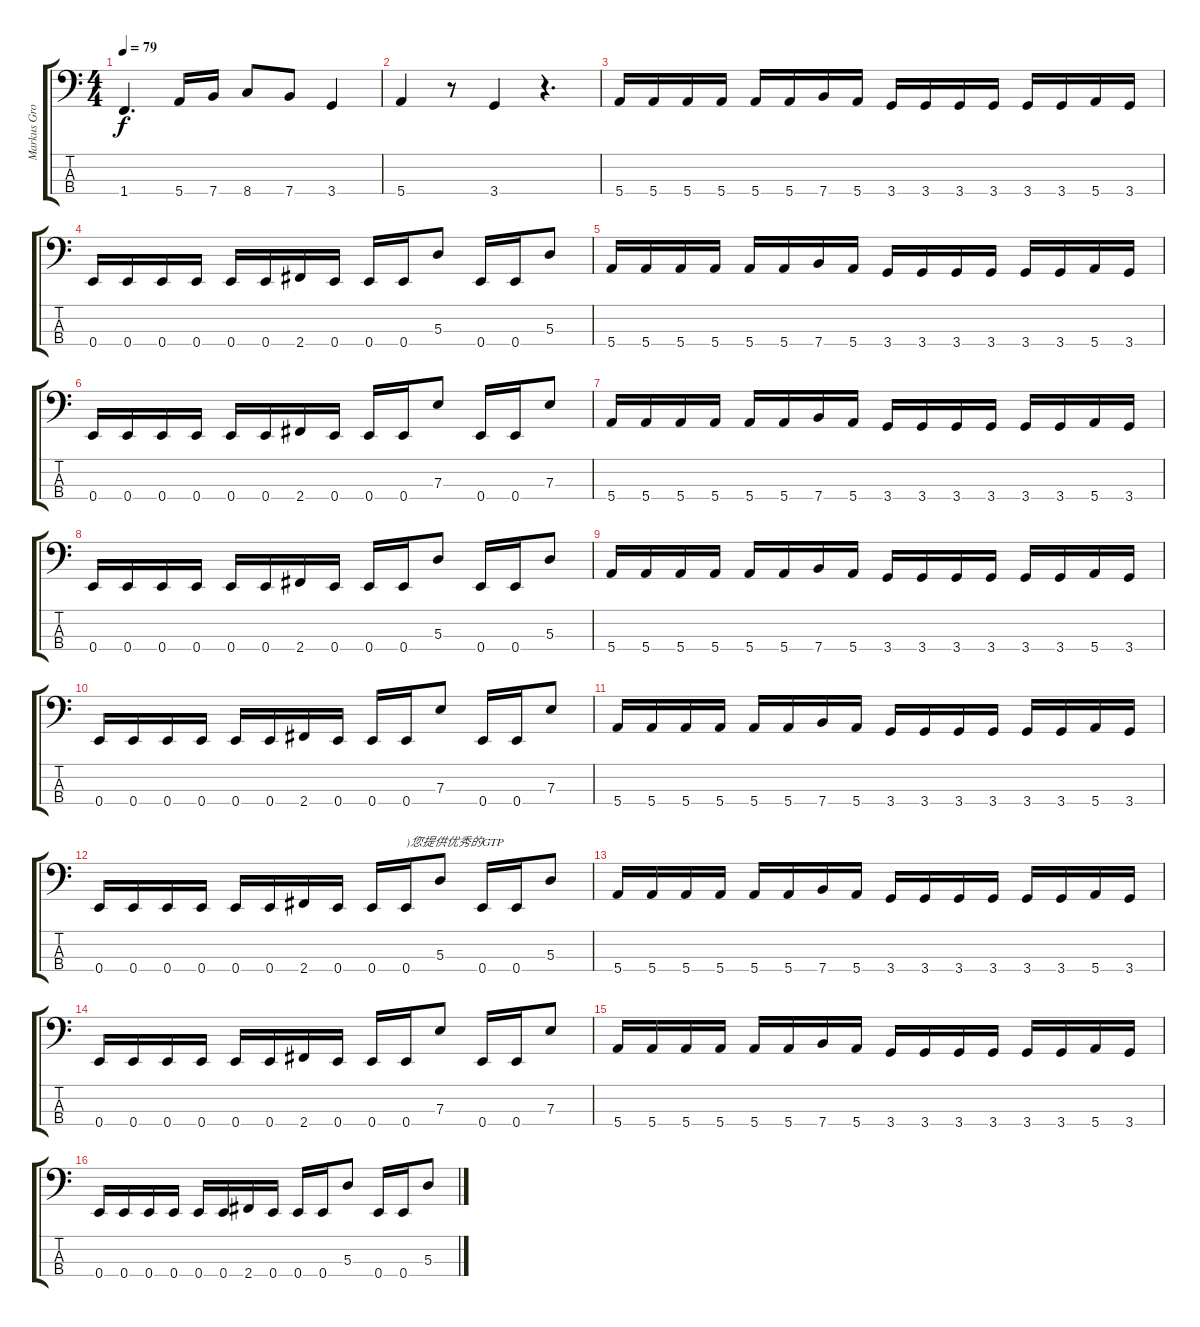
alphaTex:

\track ("Markus Grosskopf" "Markus Gro") {instrument electricbassfinger}
\staff {score tabs}
\tuning (G2 D2 A1 E1) {hide}
\ts (4 4)
\tempo 79
\clef f4
\ks c
1.4{t}.4{d dy f} 5.4.16 7.4.16 8.4.8 7.4.8 3.4.4 |
5.4.4 r.8 3.4.4 r.4{d} |
5.4.16 5.4.16 5.4.16 5.4.16 5.4.16 5.4.16 7.4.16 5.4.16 3.4.16 3.4.16 3.4.16 3.4.16 3.4.16 3.4.16 5.4.16 3.4.16 |
0.4.16 0.4.16 0.4.16 0.4.16 0.4.16 0.4.16 2.4.16 0.4.16 0.4.16 0.4.16 5.3.8 0.4.16 0.4.16 5.3.8 |
5.4.16 5.4.16 5.4.16 5.4.16 5.4.16 5.4.16 7.4.16 5.4.16 3.4.16 3.4.16 3.4.16 3.4.16 3.4.16 3.4.16 5.4.16 3.4.16 |
0.4.16 0.4.16 0.4.16 0.4.16 0.4.16 0.4.16 2.4.16 0.4.16 0.4.16 0.4.16 7.3.8 0.4.16 0.4.16 7.3.8 |
5.4.16 5.4.16 5.4.16 5.4.16 5.4.16 5.4.16 7.4.16 5.4.16 3.4.16 3.4.16 3.4.16 3.4.16 3.4.16 3.4.16 5.4.16 3.4.16 |
0.4.16 0.4.16 0.4.16 0.4.16 0.4.16 0.4.16 2.4.16 0.4.16 0.4.16 0.4.16 5.3.8 0.4.16 0.4.16 5.3.8 |
5.4.16 5.4.16 5.4.16 5.4.16 5.4.16 5.4.16 7.4.16 5.4.16 3.4.16 3.4.16 3.4.16 3.4.16 3.4.16 3.4.16 5.4.16 3.4.16 |
0.4.16 0.4.16 0.4.16 0.4.16 0.4.16 0.4.16 2.4.16 0.4.16 0.4.16 0.4.16 7.3.8 0.4.16 0.4.16 7.3.8 |
5.4.16 5.4.16 5.4.16 5.4.16 5.4.16 5.4.16 7.4.16 5.4.16 3.4.16 3.4.16 3.4.16 3.4.16 3.4.16 3.4.16 5.4.16 3.4.16 |
0.4.16 0.4.16 0.4.16 0.4.16 0.4.16 0.4.16 2.4.16 0.4.16 0.4.16 0.4.16{txt ")您提供优秀的GTP"} 5.3.8 0.4.16 0.4.16 5.3.8 |
5.4.16 5.4.16 5.4.16 5.4.16 5.4.16 5.4.16 7.4.16 5.4.16 3.4.16 3.4.16 3.4.16 3.4.16 3.4.16 3.4.16 5.4.16 3.4.16 |
0.4.16 0.4.16 0.4.16 0.4.16 0.4.16 0.4.16 2.4.16 0.4.16 0.4.16 0.4.16 7.3.8 0.4.16 0.4.16 7.3.8 |
5.4.16 5.4.16 5.4.16 5.4.16 5.4.16 5.4.16 7.4.16 5.4.16 3.4.16 3.4.16 3.4.16 3.4.16 3.4.16 3.4.16 5.4.16 3.4.16 |
0.4.16 0.4.16 0.4.16 0.4.16 0.4.16 0.4.16 2.4.16 0.4.16 0.4.16 0.4.16 5.3.8 0.4.16 0.4.16 5.3.8
